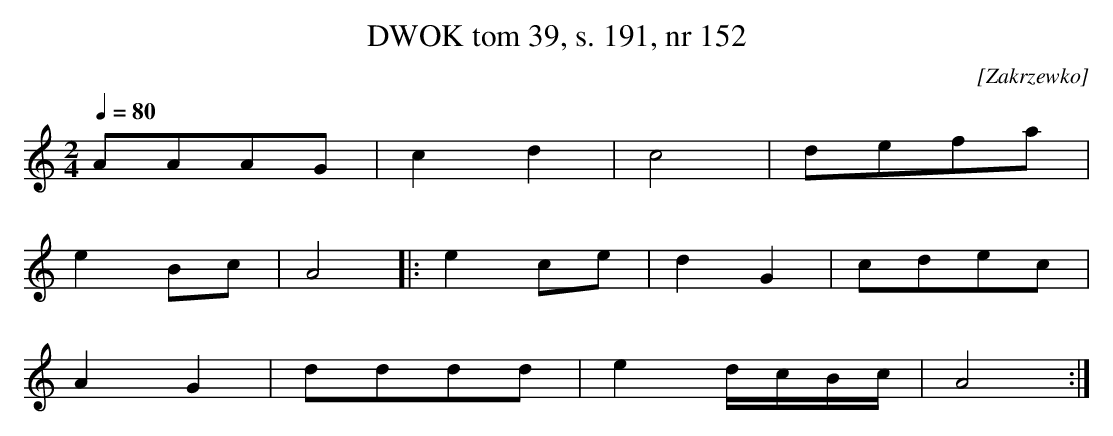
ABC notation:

X:1
T: DWOK tom 39, s. 191, nr 152
O:[Zakrzewko]
L:1/8
M:2/4
K:C
Q:1/4=80
AAAG|c2d2|c4|defa|
e2Bc|A4|:e2ce|d2G2|cdec|
A2G2|dddd|e2 d/c/B/c/|A4:|
